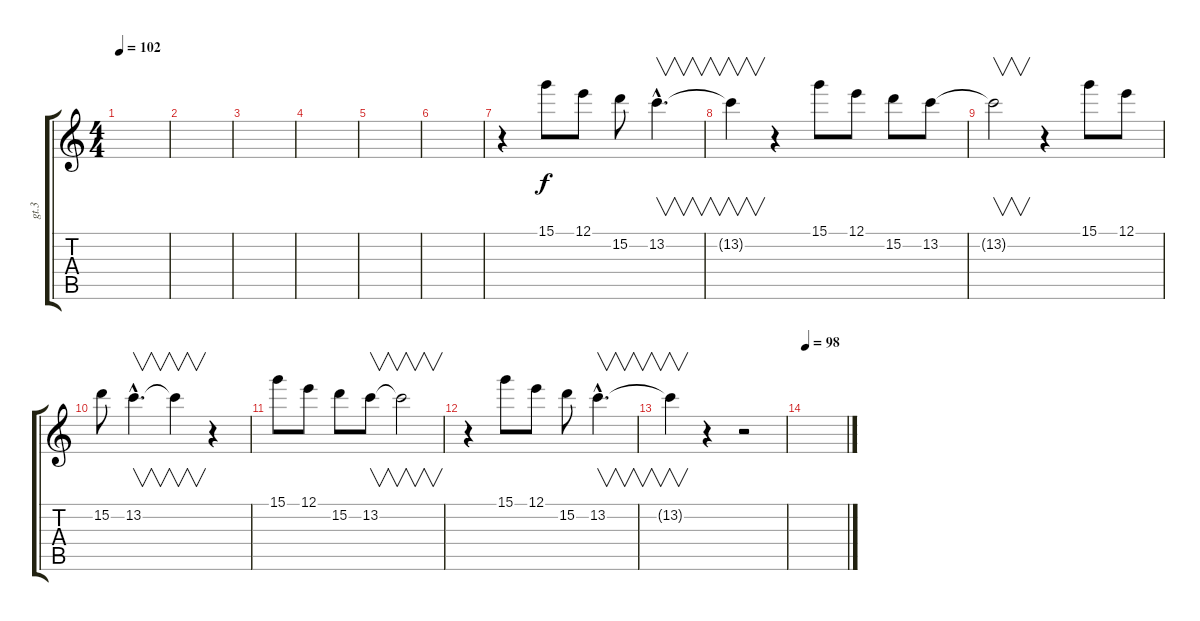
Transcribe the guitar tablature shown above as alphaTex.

\track ("gt.3" "gt.3") {instrument distortionguitar}
\staff {score tabs}
\tuning (E4 B3 G3 D3 A2 E2) {hide}
\ts (4 4)
\tempo 102
\clef g2
\ks c
|
|
|
|
|
|
r.4 15.1.8 12.1.8 15.2.8 13.2{hac}.4{v d} |
13.2{t}.4{v} r.4 15.1.8 12.1.8 15.2.8 13.2.8 |
13.2{t}.2{v} r.4 15.1.8 12.1.8 |
15.2.8 13.2{hac}.4{v d} 13.2{t}.4{v} r.4 |
15.1.8 12.1.8 15.2.8 13.2.8{v} 13.2{t}.2{v} |
r.4 15.1.8 12.1.8 15.2.8 13.2{hac}.4{v d} |
13.2{t}.4{v} r.4 r.2 |
\tempo 98
